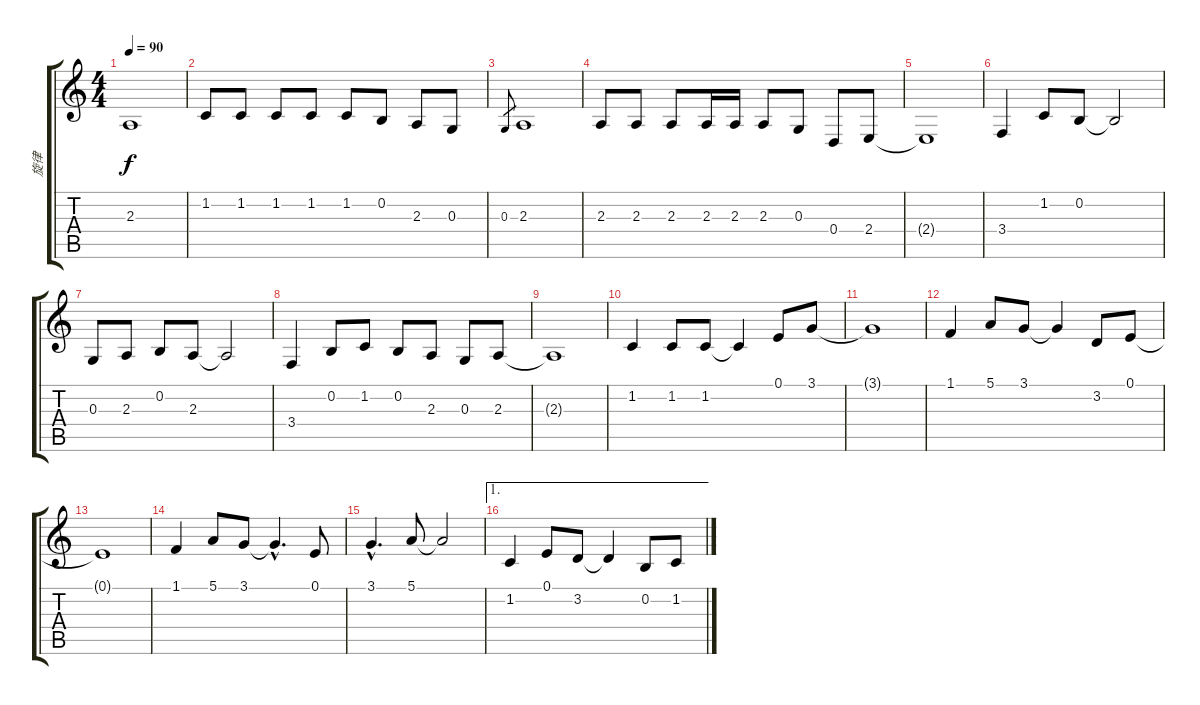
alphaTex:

\track ("旋律" "旋律") {instrument sopranosax}
\staff {score tabs}
\tuning (E4 B3 G3 D3 A2 E2) {hide}
\ts (4 4)
\tempo 90
\clef g2
\ks c
2.3.1{dy f} |
1.2.8 1.2.8 1.2.8 1.2.8 1.2.8 0.2.8 2.3.8 0.3.8 |
0.3.8{gr} 2.3.1 |
2.3.8 2.3.8 2.3.8 2.3.16 2.3.16 2.3.8 0.3.8 0.4.8 2.4.8 |
2.4{t}.1 |
3.4.4 1.2.8 0.2.8 0.2{t}.2 |
0.3.8 2.3.8 0.2.8 2.3.8 2.3{t}.2 |
3.4.4 0.2.8 1.2.8 0.2.8 2.3.8 0.3.8 2.3.8 |
2.3{t}.1 |
1.2.4 1.2.8 1.2.8 1.2{t}.4 0.1.8 3.1.8 |
3.1{t}.1 |
1.1.4 5.1.8 3.1.8 3.1{t}.4 3.2.8 0.1.8 |
0.1{t}.1 |
1.1.4 5.1.8 3.1.8 3.1{hac t}.4{d} 0.1.8 |
3.1{hac}.4{d} 5.1.8 5.1{t}.2 |
\ae 1
1.2.4 0.1.8 3.2.8 3.2{t}.4 0.2.8 1.2.8
